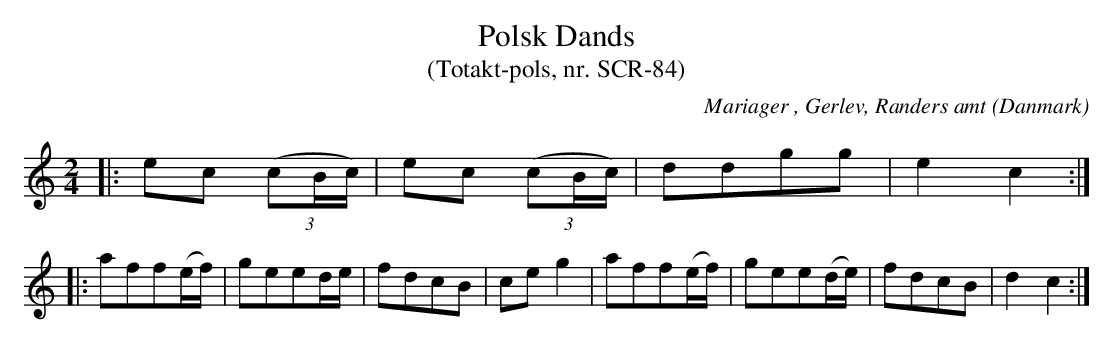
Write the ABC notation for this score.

X:1
T:Polsk Dands
T:(Totakt-pols, nr. SCR-84)
O:Mariager , Gerlev, Randers amt (Danmark)
M:2/4
L:1/8
K:C
|: ec ((3cB/c/) | ec ((3cB/c/) | ddgg | e2 c2 :|
|: aff(e/f/) | geed/e/ | fdcB | ce g2 | aff(e/f/) | gee(d/e/) | fdcB | d2 c2 :|
